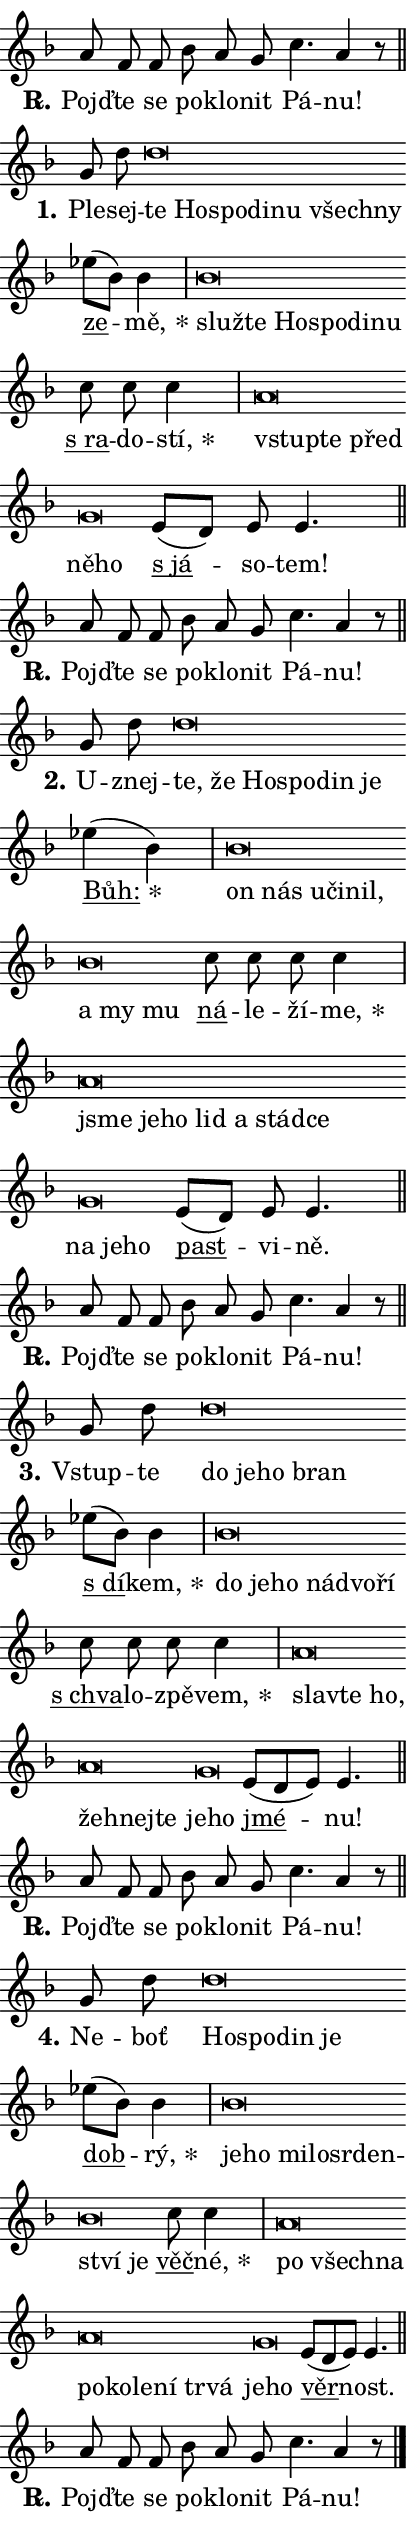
\version "2.24.0"
\header { tagline = "" }
\paper {
  indent = 0\cm
  top-margin = 0\cm
  right-margin = 0.13\cm % to fit lyric hyphens
  bottom-margin = 0\cm
  left-margin = 0\cm
  paper-width = 7\cm
  page-breaking = #ly:one-page-breaking
  system-system-spacing.basic-distance = #11
  score-system-spacing.basic-distance = #11
  ragged-last = ##f
}


%% Author: Thomas Morley
%% https://lists.gnu.org/archive/html/lilypond-user/2020-05/msg00002.html
#(define (line-position grob)
"Returns position of @var[grob} in current system:
   @code{'start}, if at first time-step
   @code{'end}, if at last time-step
   @code{'middle} otherwise
"
  (let* ((col (ly:item-get-column grob))
         (ln (ly:grob-object col 'left-neighbor))
         (rn (ly:grob-object col 'right-neighbor))
         (col-to-check-left (if (ly:grob? ln) ln col))
         (col-to-check-right (if (ly:grob? rn) rn col))
         (break-dir-left
           (and
             (ly:grob-property col-to-check-left 'non-musical #f)
             (ly:item-break-dir col-to-check-left)))
         (break-dir-right
           (and
             (ly:grob-property col-to-check-right 'non-musical #f)
             (ly:item-break-dir col-to-check-right))))
        (cond ((eqv? 1 break-dir-left) 'start)
              ((eqv? -1 break-dir-right) 'end)
              (else 'middle))))

#(define (tranparent-at-line-position vctor)
  (lambda (grob)
  "Relying on @code{line-position} select the relevant enry from @var{vctor}.
Used to determine transparency,"
    (case (line-position grob)
      ((end) (not (vector-ref vctor 0)))
      ((middle) (not (vector-ref vctor 1)))
      ((start) (not (vector-ref vctor 2))))))

noteHeadBreakVisibility =
#(define-music-function (break-visibility)(vector?)
"Makes @code{NoteHead}s transparent relying on @var{break-visibility}"
#{
  \override NoteHead.transparent =
    #(tranparent-at-line-position break-visibility)
#})

#(define delete-ledgers-for-transparent-note-heads
  (lambda (grob)
    "Reads whether a @code{NoteHead} is transparent.
If so this @code{NoteHead} is removed from @code{'note-heads} from
@var{grob}, which is supposed to be @code{LedgerLineSpanner}.
As a result ledgers are not printed for this @code{NoteHead}"
    (let* ((nhds-array (ly:grob-object grob 'note-heads))
           (nhds-list
             (if (ly:grob-array? nhds-array)
                 (ly:grob-array->list nhds-array)
                 '()))
           ;; Relies on the transparent-property being done before
           ;; Staff.LedgerLineSpanner.after-line-breaking is executed.
           ;; This is fragile ...
           (to-keep
             (remove
               (lambda (nhd)
                 (ly:grob-property nhd 'transparent #f))
               nhds-list)))
      ;; TODO find a better method to iterate over grob-arrays, similiar
      ;; to filter/remove etc for lists
      ;; For now rebuilt from scratch
      (set! (ly:grob-object grob 'note-heads)  '())
      (for-each
        (lambda (nhd)
          (ly:pointer-group-interface::add-grob grob 'note-heads nhd))
        to-keep))))

squashNotes = {
  \override NoteHead.X-extent = #'(-0.2 . 0.2)
  \override NoteHead.Y-extent = #'(-0.75 . 0)
  \override NoteHead.stencil =
    #(lambda (grob)
       (let ((pos (ly:grob-property grob 'staff-position)))
         (begin
           (if (< pos -7) (display "ERROR: Lower brevis then expected\n") (display ""))
           (if (<= pos -6) ly:text-interface::print ly:note-head::print))))
}
unSquashNotes = {
  \revert NoteHead.X-extent
  \revert NoteHead.Y-extent
  \revert NoteHead.stencil
}

hideNotes = \noteHeadBreakVisibility #begin-of-line-visible
unHideNotes = \noteHeadBreakVisibility #all-visible

% work-around for resetting accidentals
% https://lilypond.org/doc/v2.23/Documentation/notation/displaying-rhythms#unmetered-music
cadenzaMeasure = {
  \cadenzaOff
  \partial 1024 s1024
  \cadenzaOn
}

#(define-markup-command (accent layout props text) (markup?)
  "Underline accented syllable"
  (interpret-markup layout props
    #{\markup \override #'(offset . 4.3) \underline { #text }#}))

responsum = \markup \concat {
  "R" \hspace #-1.05 \path #0.1 #'((moveto 0 0.07) (lineto 0.9 0.8)) \hspace #0.05 "."
}

spaceSize = #0.6828661417322834 % exact space size for TeX Gyre Schola

\layout {
  \context {
    \Staff
    \remove "Time_signature_engraver"
    \override LedgerLineSpanner.after-line-breaking = #delete-ledgers-for-transparent-note-heads
  }
  \context {
    \Lyrics {
      \override LyricSpace.minimum-distance = \spaceSize
      \override LyricText.font-name = #"TeX Gyre Schola"
      \override LyricText.font-size = 1
      \override StanzaNumber.font-name = #"TeX Gyre Schola Bold"
      \override StanzaNumber.font-size = 1
    }
  }
  \context {
    \Score 
    \override NoteHead.text =
      #(lambda (grob) 
        (let ((pos (ly:grob-property grob 'staff-position)))
          #{\markup {
            \combine
              \halign #-0.55 \raise #(if (= pos -6) 0 0.5) \override #'(thickness . 2) \draw-line #'(3.2 . 0)
              \musicglyph "noteheads.sM1"
          }#}))
  }
}

% magnetic-lyrics.ily
%
%   written by
%     Jean Abou Samra <jean@abou-samra.fr>
%     Werner Lemberg <wl@gnu.org>
%
%   adapted by
%     Jiri Hon <jiri.hon@gmail.com>
%
% Version 2022-Apr-15

% https://www.mail-archive.com/lilypond-user@gnu.org/msg149350.html

#(define (Left_hyphen_pointer_engraver context)
   "Collect syllable-hyphen-syllable occurrences in lyrics and store
them in properties.  This engraver only looks to the left.  For
example, if the lyrics input is @code{foo -- bar}, it does the
following.

@itemize @bullet
@item
Set the @code{text} property of the @code{LyricHyphen} grob between
@q{foo} and @q{bar} to @code{foo}.

@item
Set the @code{left-hyphen} property of the @code{LyricText} grob with
text @q{foo} to the @code{LyricHyphen} grob between @q{foo} and
@q{bar}.
@end itemize

Use this auxiliary engraver in combination with the
@code{lyric-@/text::@/apply-@/magnetic-@/offset!} hook."
   (let ((hyphen #f)
         (text #f))
     (make-engraver
      (acknowledgers
       ((lyric-syllable-interface engraver grob source-engraver)
        (set! text grob)))
      (end-acknowledgers
       ((lyric-hyphen-interface engraver grob source-engraver)
        ;(when (not (grob::has-interface grob 'lyric-space-interface))
          (set! hyphen grob)));)
      ((stop-translation-timestep engraver)
       (when (and text hyphen)
         (ly:grob-set-object! text 'left-hyphen hyphen))
       (set! text #f)
       (set! hyphen #f)))))

#(define (lyric-text::apply-magnetic-offset! grob)
   "If the space between two syllables is less than the value in
property @code{LyricText@/.details@/.squash-threshold}, move the right
syllable to the left so that it gets concatenated with the left
syllable.

Use this function as a hook for
@code{LyricText@/.after-@/line-@/breaking} if the
@code{Left_@/hyphen_@/pointer_@/engraver} is active."
   (let ((hyphen (ly:grob-object grob 'left-hyphen #f)))
     (when hyphen
       (let ((left-text (ly:spanner-bound hyphen LEFT)))
         (when (grob::has-interface left-text 'lyric-syllable-interface)
           (let* ((common (ly:grob-common-refpoint grob left-text X))
                  (this-x-ext (ly:grob-extent grob common X))
                  (left-x-ext
                   (begin
                     ;; Trigger magnetism for left-text.
                     (ly:grob-property left-text 'after-line-breaking)
                     (ly:grob-extent left-text common X)))
                  ;; `delta` is the gap width between two syllables.
                  (delta (- (interval-start this-x-ext)
                            (interval-end left-x-ext)))
                  (details (ly:grob-property grob 'details))
                  (threshold (assoc-get 'squash-threshold details 0.2)))
             (when (< delta threshold)
               (let* (;; We have to manipulate the input text so that
                      ;; ligatures crossing syllable boundaries are not
                      ;; disabled.  For languages based on the Latin
                      ;; script this is essentially a beautification.
                      ;; However, for non-Western scripts it can be a
                      ;; necessity.
                      (lt (ly:grob-property left-text 'text))
                      (rt (ly:grob-property grob 'text))
                      (is-space (grob::has-interface hyphen 'lyric-space-interface))
                      (space (if is-space " " ""))
                      (extra-delta (if is-space spaceSize 0))
                      ;; Append new syllable.
                      (ltrt-space (if (and (string? lt) (string? rt))
                                (string-append lt space rt)
                                (make-concat-markup (list lt space rt))))
                      ;; Right-align `ltrt` to the right side.
                      (ltrt-space-markup (grob-interpret-markup
                               grob
                               (make-translate-markup
                                (cons (interval-length this-x-ext) 0)
                                (make-right-align-markup ltrt-space)))))
                 (begin
                   ;; Don't print `left-text`.
                   (ly:grob-set-property! left-text 'stencil #f)
                   ;; Set text and stencil (which holds all collected
                   ;; syllables so far) and shift it to the left.
                   (ly:grob-set-property! grob 'text ltrt-space)
                   (ly:grob-set-property! grob 'stencil ltrt-space-markup)
                   (ly:grob-translate-axis! grob (- (- delta extra-delta)) X))))))))))


#(define (lyric-hyphen::displace-bounds-first grob)
   ;; Make very sure this callback isn't triggered too early.
   (let ((left (ly:spanner-bound grob LEFT))
         (right (ly:spanner-bound grob RIGHT)))
     (ly:grob-property left 'after-line-breaking)
     (ly:grob-property right 'after-line-breaking)
     (ly:lyric-hyphen::print grob)))

squashThreshold = #0.4

\layout {
  \context {
    \Lyrics
    \consists #Left_hyphen_pointer_engraver
    \override LyricText.after-line-breaking =
      #lyric-text::apply-magnetic-offset!
    \override LyricHyphen.stencil = #lyric-hyphen::displace-bounds-first
    \override LyricText.details.squash-threshold = \squashThreshold
    \override LyricHyphen.minimum-distance = 0
    \override LyricHyphen.minimum-length = \squashThreshold
  }
}

squashText = \override LyricText.details.squash-threshold = 9999
unSquashText = \override LyricText.details.squash-threshold = \squashThreshold

leftText = \override LyricText.self-alignment-X = #LEFT
unLeftText = \revert LyricText.self-alignment-X

starOffset = #(lambda (grob) 
                (let ((x_offset (ly:self-alignment-interface::aligned-on-x-parent grob)))
                  (if (= x_offset 0) 0 (+ x_offset 1.2))))

star = #(define-music-function (syllable)(string?)
"Append star separator at the end of a syllable"
#{
  \once \override LyricText.X-offset = #starOffset
  \lyricmode { \markup {
    #syllable
    \override #'((font-name . "TeX Gyre Schola Bold")) \hspace #0.2 \lower #0.65 \larger "*"
  } }
#})

starAccent = #(define-music-function (syllable)(string?)
"Append star separator at the end of a syllable and make accent"
#{
  \once \override LyricText.X-offset = #starOffset
  \lyricmode { \markup {
    \accent #syllable
    \override #'((font-name . "TeX Gyre Schola Bold")) \hspace #0.2 \lower #0.65 \larger "*"
  } }
#})

breath = #(define-music-function (syllable)(string?)
"Append breathing indicator at the end of a syllable"
#{
  \lyricmode { \markup { #syllable "+" } }
#})

optionalBreath = #(define-music-function (syllable)(string?)
"Append optional breathing indicator at the end of a syllable"
#{
  \lyricmode { \markup { #syllable "(+)" } }
#})


\score {
    <<
        \new Voice = "melody" { \cadenzaOn \key f \major \relative { a'8 f f bes a g c4. a4 r8 \cadenzaMeasure \bar "||" \break } }
        \new Lyrics \lyricsto "melody" { \lyricmode { \set stanza = \responsum
Pojď -- te se po -- klo -- nit Pá -- nu! } }
    >>
    \layout {}
}

\score {
    <<
        \new Voice = "melody" { \cadenzaOn \key f \major \relative { g'8 d' \bar "" \squashNotes d\breve*1/16 \hideNotes \breve*1/16 \bar "" \breve*1/16 \bar "" \breve*1/16 \bar "" \breve*1/16 \bar "" \breve*1/16 \breve*1/16 \bar "" \unHideNotes \unSquashNotes \bar "" es8[( bes)] bes4 \cadenzaMeasure \bar "|" \squashNotes bes\breve*1/16 \hideNotes \breve*1/16 \bar "" \breve*1/16 \bar "" \breve*1/16 \bar "" \breve*1/16 \breve*1/16 \bar "" \unHideNotes \unSquashNotes \bar "" c8 c c4 \cadenzaMeasure \bar "|" \squashNotes a\breve*1/16 \hideNotes \breve*1/16 \breve*1/16 \bar "" \unHideNotes \unSquashNotes \squashNotes g\breve*1/16 \hideNotes \breve*1/16 \bar "" \unHideNotes \unSquashNotes \bar "" e8[( d)] e e4. \cadenzaMeasure \bar "||" \break } }
        \new Lyrics \lyricsto "melody" { \lyricmode { \set stanza = "1."
Ple -- sej -- \leftText te \squashText Ho -- spo -- di -- nu všech -- ny \unLeftText \unSquashText \markup \accent ze -- \star mě, \leftText služ -- \squashText te Ho -- spo -- di -- nu \unLeftText \unSquashText \markup \accent "s ra" -- do -- \star stí, \leftText vstup -- \squashText te před \leftText \unLeftText \unSquashText ně -- \squashText ho \unLeftText \unSquashText \markup \accent "s já" -- so -- tem! } }
    >>
    \layout {}
}

\score {
    <<
        \new Voice = "melody" { \cadenzaOn \key f \major \relative { a'8 f f bes a g c4. a4 r8 \cadenzaMeasure \bar "||" \break } }
        \new Lyrics \lyricsto "melody" { \lyricmode { \set stanza = \responsum
Pojď -- te se po -- klo -- nit Pá -- nu! } }
    >>
    \layout {}
}

\score {
    <<
        \new Voice = "melody" { \cadenzaOn \key f \major \relative { g'8 d' \bar "" \squashNotes d\breve*1/16 \hideNotes \breve*1/16 \bar "" \breve*1/16 \bar "" \breve*1/16 \bar "" \breve*1/16 \breve*1/16 \bar "" \unHideNotes \unSquashNotes \bar "" es4( bes) \cadenzaMeasure \bar "|" \squashNotes bes\breve*1/16 \hideNotes \breve*1/16 \bar "" \breve*1/16 \bar "" \breve*1/16 \bar "" \breve*1/16 \bar "" \breve*1/16 \bar "" \breve*1/16 \breve*1/16 \bar "" \unHideNotes \unSquashNotes \bar "" c8 c c c4 \cadenzaMeasure \bar "|" \squashNotes a\breve*1/16 \hideNotes \breve*1/16 \bar "" \breve*1/16 \bar "" \breve*1/16 \bar "" \breve*1/16 \bar "" \breve*1/16 \breve*1/16 \bar "" \unHideNotes \unSquashNotes \squashNotes g\breve*1/16 \hideNotes \breve*1/16 \breve*1/16 \bar "" \unHideNotes \unSquashNotes \bar "" e8[( d)] e e4. \cadenzaMeasure \bar "||" \break } }
        \new Lyrics \lyricsto "melody" { \lyricmode { \set stanza = "2."
U -- znej -- \leftText te, \squashText že Ho -- spo -- din je \unLeftText \unSquashText \starAccent Bůh: \leftText on \squashText nás u -- či -- nil, a my mu \unLeftText \unSquashText \markup \accent ná -- le -- ží -- \star me, \leftText jsme \squashText je -- ho lid a stád -- ce \leftText \unLeftText \unSquashText na \squashText je -- ho \unLeftText \unSquashText \markup \accent past -- vi -- ně. } }
    >>
    \layout {}
}

\score {
    <<
        \new Voice = "melody" { \cadenzaOn \key f \major \relative { a'8 f f bes a g c4. a4 r8 \cadenzaMeasure \bar "||" \break } }
        \new Lyrics \lyricsto "melody" { \lyricmode { \set stanza = \responsum
Pojď -- te se po -- klo -- nit Pá -- nu! } }
    >>
    \layout {}
}

\score {
    <<
        \new Voice = "melody" { \cadenzaOn \key f \major \relative { g'8 d' \bar "" \squashNotes d\breve*1/16 \hideNotes \breve*1/16 \bar "" \breve*1/16 \breve*1/16 \bar "" \unHideNotes \unSquashNotes \bar "" es8[( bes)] bes4 \cadenzaMeasure \bar "|" \squashNotes bes\breve*1/16 \hideNotes \breve*1/16 \bar "" \breve*1/16 \bar "" \breve*1/16 \bar "" \breve*1/16 \breve*1/16 \bar "" \unHideNotes \unSquashNotes \bar "" c8 c c c4 \cadenzaMeasure \bar "|" \squashNotes a\breve*1/16 \hideNotes \breve*1/16 \bar "" \breve*1/16 \bar "" \breve*1/16 \bar "" \breve*1/16 \breve*1/16 \bar "" \unHideNotes \unSquashNotes \squashNotes g\breve*1/16 \hideNotes \breve*1/16 \bar "" \unHideNotes \unSquashNotes \bar "" e8[( d e)] e4. \cadenzaMeasure \bar "||" \break } }
        \new Lyrics \lyricsto "melody" { \lyricmode { \set stanza = "3."
Vstup -- te \leftText do \squashText je -- ho bran \unLeftText \unSquashText \markup \accent "s dí" -- \star kem, \leftText do \squashText je -- ho ná -- dvo -- ří \unLeftText \unSquashText \markup \accent "s chva" -- lo -- zpě -- \star vem, \leftText sla -- \squashText vte ho, žeh -- nej -- te \leftText \unLeftText \unSquashText je -- \squashText ho \unLeftText \unSquashText \markup \accent jmé -- nu! } }
    >>
    \layout {}
}

\score {
    <<
        \new Voice = "melody" { \cadenzaOn \key f \major \relative { a'8 f f bes a g c4. a4 r8 \cadenzaMeasure \bar "||" \break } }
        \new Lyrics \lyricsto "melody" { \lyricmode { \set stanza = \responsum
Pojď -- te se po -- klo -- nit Pá -- nu! } }
    >>
    \layout {}
}

\score {
    <<
        \new Voice = "melody" { \cadenzaOn \key f \major \relative { g'8 d' \bar "" \squashNotes d\breve*1/16 \hideNotes \breve*1/16 \bar "" \breve*1/16 \breve*1/16 \bar "" \unHideNotes \unSquashNotes \bar "" es8[( bes)] bes4 \cadenzaMeasure \bar "|" \squashNotes bes\breve*1/16 \hideNotes \breve*1/16 \bar "" \breve*1/16 \bar "" \breve*1/16 \bar "" \breve*1/16 \bar "" \breve*1/16 \bar "" \breve*1/16 \breve*1/16 \bar "" \unHideNotes \unSquashNotes \bar "" c8 c4 \cadenzaMeasure \bar "|" \squashNotes a\breve*1/16 \hideNotes \breve*1/16 \bar "" \breve*1/16 \bar "" \breve*1/16 \bar "" \breve*1/16 \bar "" \breve*1/16 \bar "" \breve*1/16 \bar "" \breve*1/16 \breve*1/16 \bar "" \unHideNotes \unSquashNotes \squashNotes g\breve*1/16 \hideNotes \breve*1/16 \bar "" \unHideNotes \unSquashNotes \bar "" e8[( d e)] e4. \cadenzaMeasure \bar "||" \break } }
        \new Lyrics \lyricsto "melody" { \lyricmode { \set stanza = "4."
Ne -- boť \leftText Ho -- \squashText spo -- din je \unLeftText \unSquashText \markup \accent dob -- \star rý, \leftText je -- \squashText ho mi -- lo -- sr -- den -- ství je \unLeftText \unSquashText \markup \accent věč -- \star né, \leftText po \squashText všech -- na po -- ko -- le -- ní tr -- vá \leftText \unLeftText \unSquashText je -- \squashText ho \unLeftText \unSquashText \markup \accent věr -- nost. } }
    >>
    \layout {}
}

\score {
    <<
        \new Voice = "melody" { \cadenzaOn \key f \major \relative { a'8 f f bes a g c4. a4 r8 \cadenzaMeasure \bar "||" \break } \bar "|." }
        \new Lyrics \lyricsto "melody" { \lyricmode { \set stanza = \responsum
Pojď -- te se po -- klo -- nit Pá -- nu! } }
    >>
    \layout {}
}
